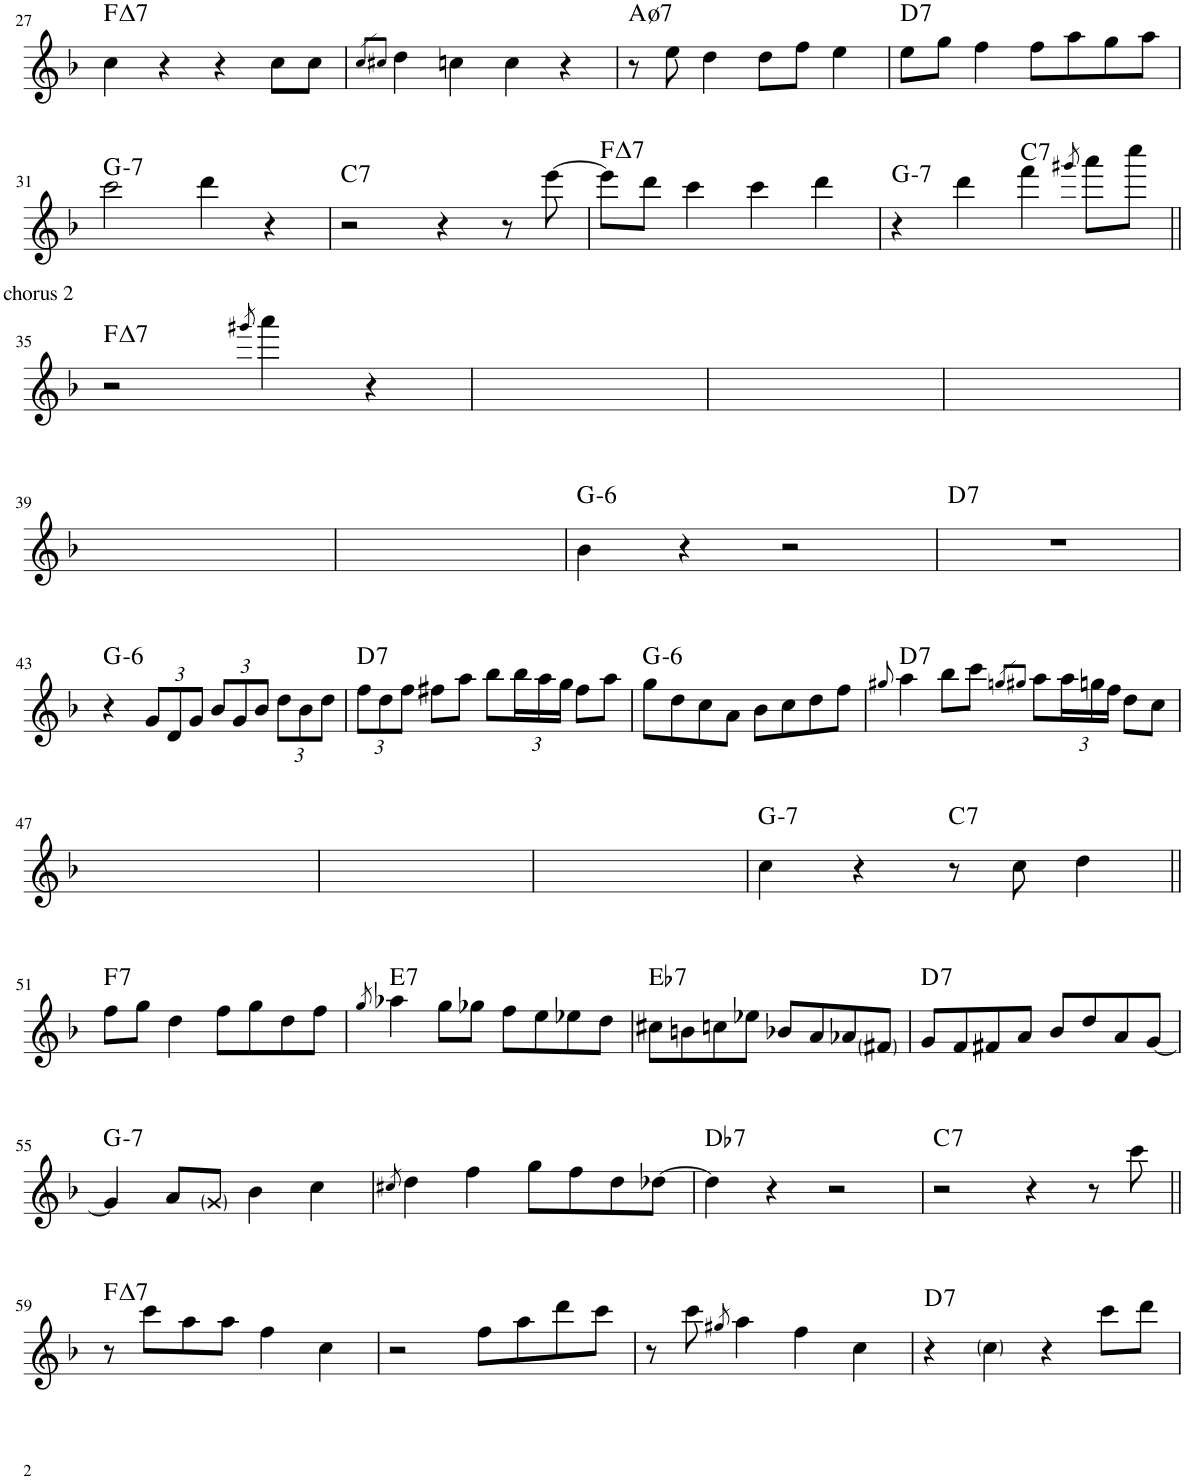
**kern	**harte
*part1	*part1
*staff1	*
*I"Piano	*
*I'Pno.	*
!!LO:PB:g=z
*clefG2	*
*k[b-]	*
*M4/4	*
=27	=27
!	!LO:H:kt=7
4cc\	F:maj7
4r	.
4r	.
8cc\L	.
8cc\J	.
=28	=28
8qcc/L	.
8qcc#X/J	.
4dd\	.
4ccn\	.
4cc\	.
4r	.
=29	=29
!	!LO:H:kt=7
8r	A:hdim7
8ee\	.
4dd\	.
8dd\L	.
8ff\J	.
4ee\	.
=30	=30
!	!LO:H:kt=7
8ee\L	D:7
8gg\J	.
4ff\	.
8ff\L	.
8aa\	.
8gg\	.
8aa\J	.
!!LO:LB:g=z
=31	=31
!	!LO:H:kt=7
2ccc\	G:min7
4ddd\	.
4r	.
=32	=32
!	!LO:H:kt=7
2r	C:7
4r	.
8r	.
[8eee\	.
=33	=33
!	!LO:H:kt=7
8eee\L]	F:maj7
8ddd\J	.
4ccc\	.
4ccc\	.
4ddd\	.
=34	=34
!	!LO:H:kt=7
4r	G:min7
4ddd\	.
!	!LO:H:kt=7
4fff\	C:7
8qggg#X/	.
8aaa\L	.
8cccc\J	.
!!LO:LB:g=z
=35||	=35||
!LO:TX:a:t=chorus 2	!LO:H:kt=7
2r	F:maj7
8qggg#X/	.
4aaa\	.
4r	.
=36	=36
1ryy	.
=37	=37
1ryy	.
=38	=38
1ryy	.
!!LO:LB:g=z
=39	=39
1ryy	.
=40	=40
1ryy	.
=41	=41
!	!LO:H:kt=6
4b-\	G:min6
4r	.
2r	.
=42	=42
!	!LO:H:kt=7
1r	D:7
!!LO:LB:g=z
=43	=43
!	!LO:H:kt=6
4r	G:min6
*Xbrackettup	*
12g/L	.
12d/	.
12g/J	.
12b-/L	.
12g/	.
12b-/J	.
12dd\L	.
12b-\	.
12dd\J	.
=44	=44
!	!LO:H:kt=7
12ff\L	D:7
12dd\	.
12ff\J	.
8ff#X\L	.
8aa\J	.
8bb-\L	.
24bb-\L	.
24aa\	.
24gg\JJ	.
8ff#\L	.
8aa\J	.
=45	=45
!	!LO:H:kt=6
8gg\L	G:min6
8dd\	.
8cc\	.
8a\J	.
8b-\L	.
8cc\	.
8dd\	.
8ff\J	.
=46	=46
8qgg#X/	.
!	!LO:H:kt=7
4aa\	D:7
8bb-\L	.
8ccc\J	.
8qggn/L	.
8qgg#X/J	.
8aa\L	.
24aa\L	.
24ggn\	.
24ff\JJ	.
8dd\L	.
8cc\J	.
!!LO:LB:g=z
=47	=47
1ryy	.
=48	=48
1ryy	.
=49	=49
1ryy	.
=50	=50
!	!LO:H:kt=7
4cc\	G:min7
4r	.
!	!LO:H:kt=7
8r	C:7
8cc\	.
4dd\	.
!!LO:LB:g=z
=51||	=51||
!	!LO:H:kt=7
8ff\L	F:7
8gg\J	.
4dd\	.
8ff\L	.
8gg\	.
8dd\	.
8ff\J	.
=52	=52
8qgg/	.
!	!LO:H:kt=7
4aa-X\	E:7
8gg\L	.
8gg-X\J	.
8ff\L	.
8ee\	.
8ee-X\	.
8dd\J	.
=53	=53
!	!LO:H:kt=7
8cc#X\L	Eb:7
8bn\	.
8ccn\	.
8ee-X\J	.
8b-X/L	.
8a/	.
8a-X/	.
8f#X/J	.
=54	=54
!	!LO:H:kt=7
8g/L	D:7
8f/	.
8f#X/	.
8a/J	.
8b-/L	.
8dd/	.
8a/	.
[8g/J	.
!!LO:LB:g=z
=55	=55
!	!LO:H:kt=7
4g/]	G:min7
8a/L	.
8g/J	.
4b-\	.
4cc\	.
=56	=56
8qcc#X/	.
4dd\	.
4ff\	.
8gg\L	.
8ff\	.
8dd\	.
[8dd-X\J	.
=57	=57
!	!LO:H:kt=7
4dd-\]	Db:7
4r	.
2r	.
=58	=58
!	!LO:H:kt=7
2r	C:7
4r	.
8r	.
8ccc\	.
!!LO:LB:g=z
=59||	=59||
!	!LO:H:kt=7
8r	F:maj7
8ccc\L	.
8aa\	.
8aa\J	.
4ff\	.
4cc\	.
=60	=60
2r	.
8ff\L	.
8aa\	.
8ddd\	.
8ccc\J	.
=61	=61
8r	.
8ccc\	.
8qgg#X/	.
4aa\	.
4ff\	.
4cc\	.
=62	=62
!	!LO:H:kt=7
4r	D:7
4cc\	.
4r	.
8ccc\L	.
8ddd\J	.
=	=
*-	*-
